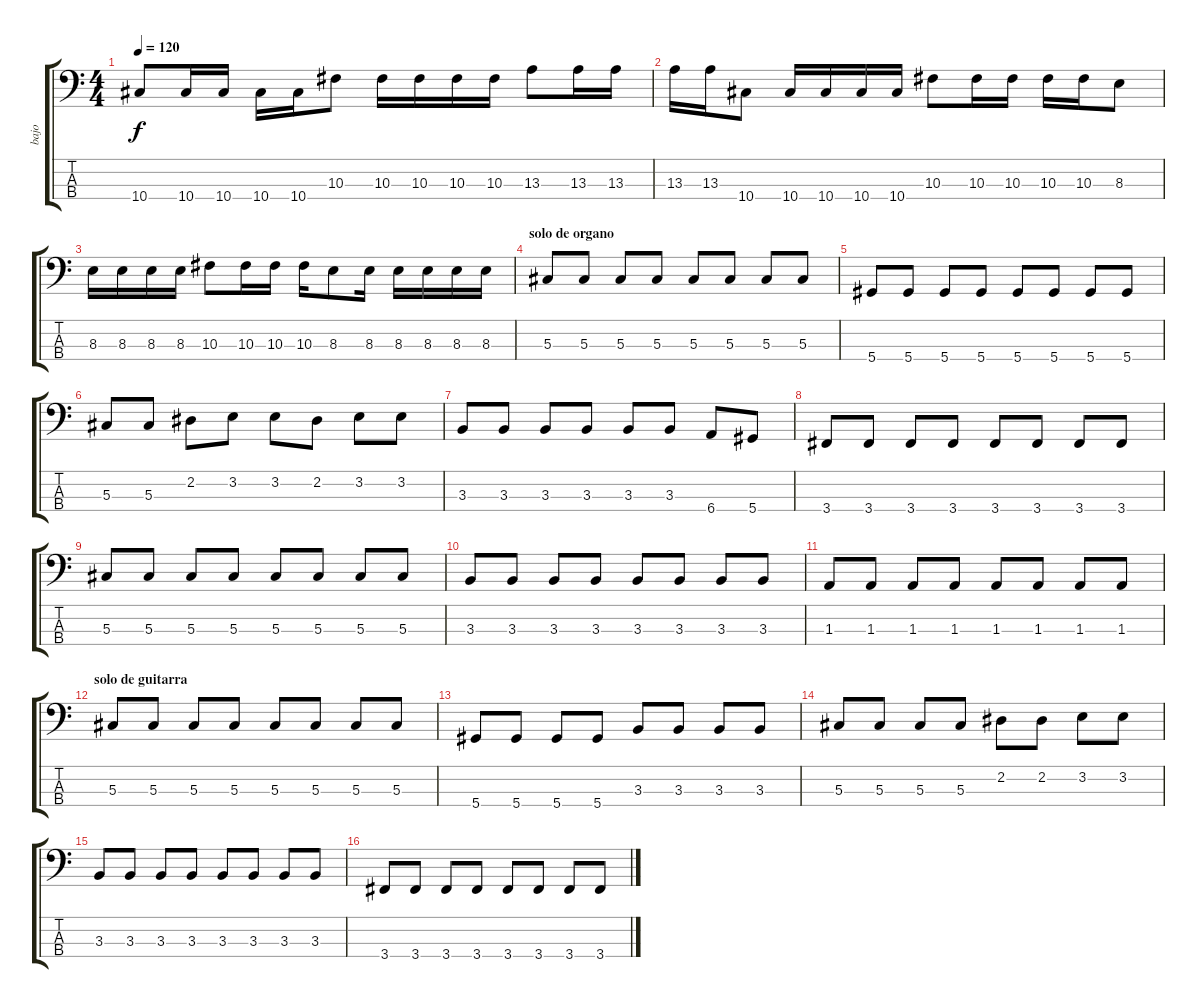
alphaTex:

\track ("bajo" "bajo") {instrument electricbassfinger}
\staff {score tabs}
\tuning (Gb2 Db2 Ab1 Eb1) {hide}
\ts (4 4)
\tempo 120
\clef f4
\ks c
10.4.8{dy f} 10.4.16 10.4.16 10.4.16 10.4.16 10.3.8 10.3.16 10.3.16 10.3.16 10.3.16 13.3.8 13.3.16 13.3.16 |
13.3.16 13.3.16 10.4.8 10.4.16 10.4.16 10.4.16 10.4.16 10.3.8 10.3.16 10.3.16 10.3.16 10.3.16 8.3.8 |
8.3.16 8.3.16 8.3.16 8.3.16 10.3.8 10.3.16 10.3.16 10.3.16 8.3.8 8.3.16 8.3.16 8.3.16 8.3.16 8.3.16 |
\section ("" "solo de organo")
5.3.8 5.3.8 5.3.8 5.3.8 5.3.8 5.3.8 5.3.8 5.3.8 |
5.4.8 5.4.8 5.4.8 5.4.8 5.4.8 5.4.8 5.4.8 5.4.8 |
5.3.8 5.3.8 2.2.8 3.2.8 3.2.8 2.2.8 3.2.8 3.2.8 |
3.3.8 3.3.8 3.3.8 3.3.8 3.3.8 3.3.8 6.4.8 5.4.8 |
3.4.8 3.4.8 3.4.8 3.4.8 3.4.8 3.4.8 3.4.8 3.4.8 |
5.3.8 5.3.8 5.3.8 5.3.8 5.3.8 5.3.8 5.3.8 5.3.8 |
3.3.8 3.3.8 3.3.8 3.3.8 3.3.8 3.3.8 3.3.8 3.3.8 |
1.3.8 1.3.8 1.3.8 1.3.8 1.3.8 1.3.8 1.3.8 1.3.8 |
\section ("" "solo de guitarra")
5.3.8 5.3.8 5.3.8 5.3.8 5.3.8 5.3.8 5.3.8 5.3.8 |
5.4.8 5.4.8 5.4.8 5.4.8 3.3.8 3.3.8 3.3.8 3.3.8 |
5.3.8 5.3.8 5.3.8 5.3.8 2.2.8 2.2.8 3.2.8 3.2.8 |
3.3.8 3.3.8 3.3.8 3.3.8 3.3.8 3.3.8 3.3.8 3.3.8 |
3.4.8 3.4.8 3.4.8 3.4.8 3.4.8 3.4.8 3.4.8 3.4.8
